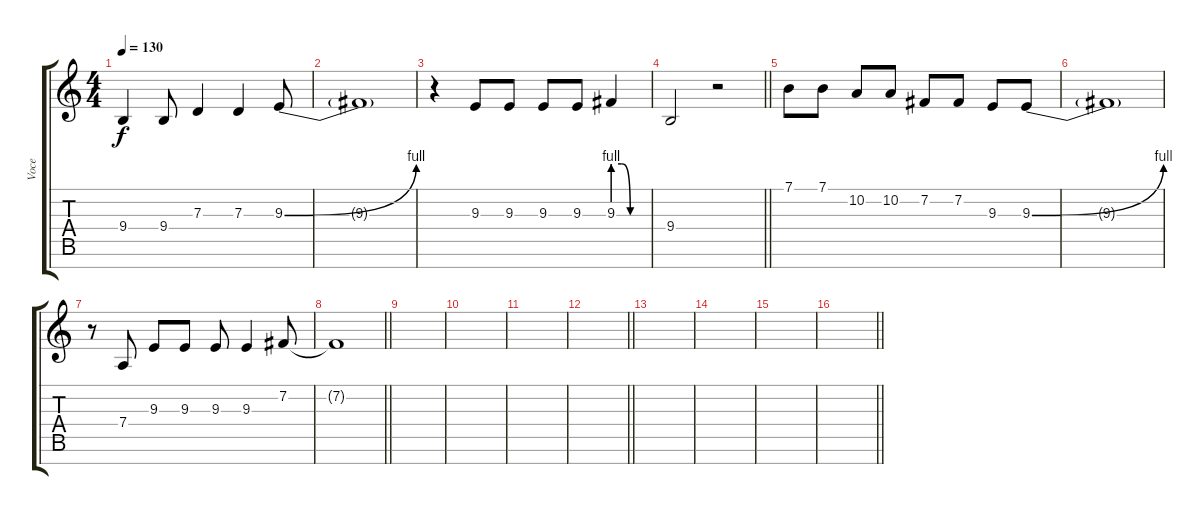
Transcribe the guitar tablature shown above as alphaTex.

\track ("Voce" "Voce") {instrument lead1square}
\staff {score tabs}
\tuning (E4 B3 G3 D3 A2 E2 B1) {hide}
\ts (4 4)
\tempo 130
\clef g2
\ks c
9.4.4{dy f} 9.4.8 7.3.4 7.3.4 9.3{be (bend 0 0 60 4)}.8 |
9.3{t}.1 |
r.4 9.3.8 9.3.8 9.3.8 9.3.8 9.3{be (custom 0 4 15 4 30 0 60 0)}.4 |
\barLineRight lightlight
9.4.2 r.2 |
7.1.8 7.1.8 10.2.8 10.2.8 7.2.8 7.2.8 9.3.8 9.3{be (bend 0 0 60 4)}.8 |
9.3{t}.1 |
r.8 7.4.8 9.3.8 9.3.8 9.3.8 9.3.4 7.2.8 |
\barLineRight lightlight
7.2{t}.1 |
|
|
|
\barLineRight lightlight
|
|
|
|
\barLineRight lightlight
